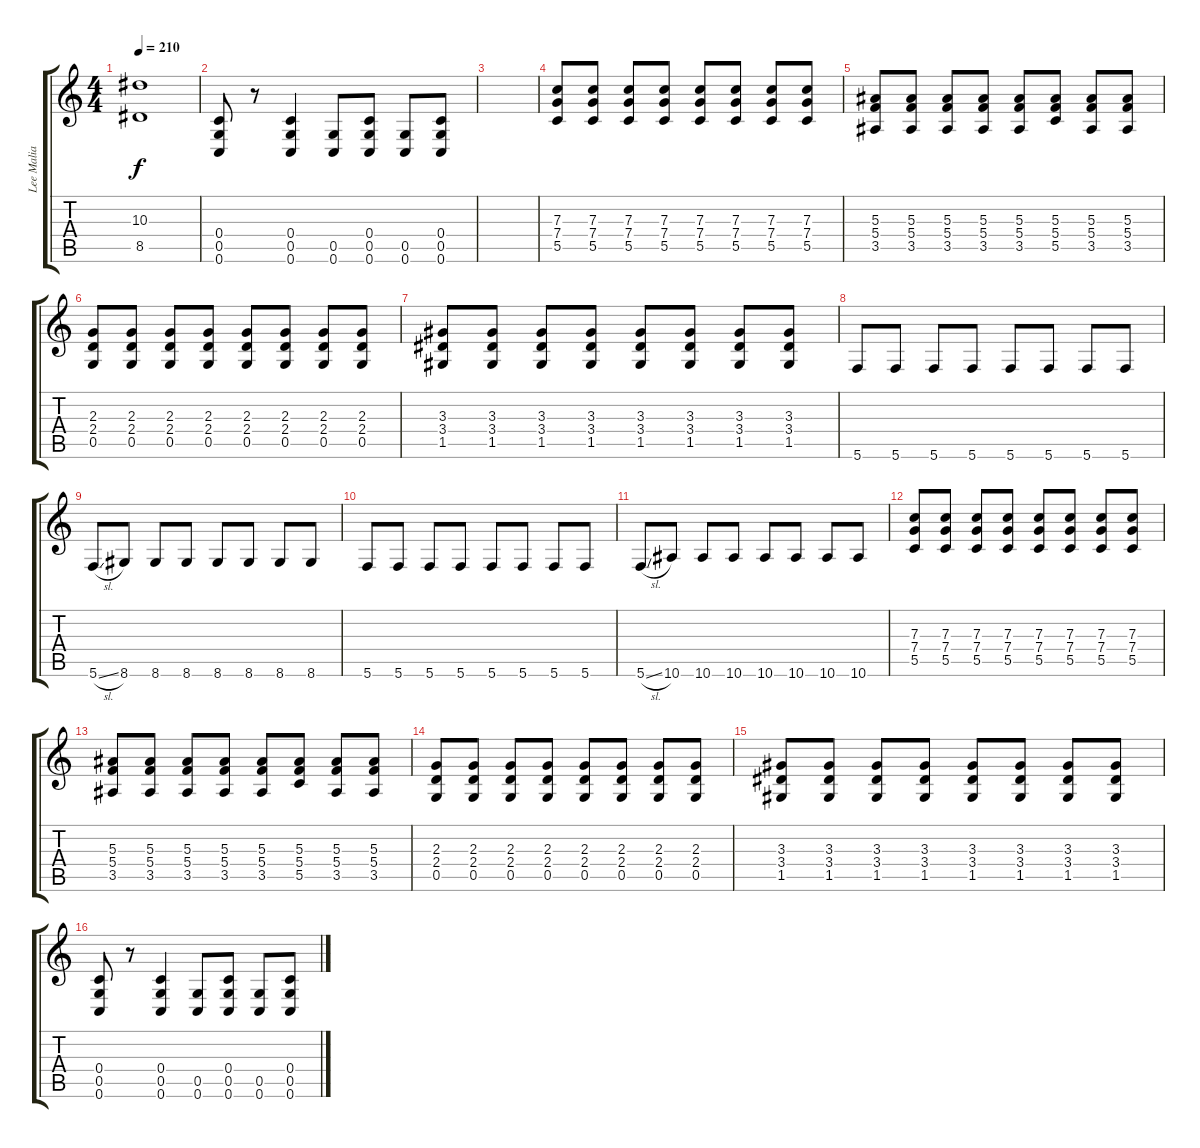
\track ("Lee Malia" "Lee Malia") {instrument distortionguitar}
\staff {score tabs}
\tuning (D4 A3 F3 C3 G2 C2) {hide}
\ts (4 4)
\tempo 210
\clef g2
\ks c
(10.3{t} 8.5{t}).1{dy f} |
(0.4 0.5 0.6).8 r.8 (0.4 0.5 0.6).4 (0.5 0.6).8 (0.4 0.5 0.6).8 (0.5 0.6).8 (0.4 0.5 0.6).8 |
|
(7.3 7.4 5.5).8 (7.3 7.4 5.5).8 (7.3 7.4 5.5).8 (7.3 7.4 5.5).8 (7.3 7.4 5.5).8 (7.3 7.4 5.5).8 (7.3 7.4 5.5).8 (7.3 7.4 5.5).8 |
(5.3 5.4 3.5).8 (5.3 5.4 3.5).8 (5.3 5.4 3.5).8 (5.3 5.4 3.5).8 (5.3 5.4 3.5).8 (5.3 5.4 5.5).8 (5.3 5.4 3.5).8 (5.3 5.4 3.5).8 |
(2.3 2.4 0.5).8 (2.3 2.4 0.5).8 (2.3 2.4 0.5).8 (2.3 2.4 0.5).8 (2.3 2.4 0.5).8 (2.3 2.4 0.5).8 (2.3 2.4 0.5).8 (2.3 2.4 0.5).8 |
(3.3 3.4 1.5).8 (3.3 3.4 1.5).8 (3.3 3.4 1.5).8 (3.3 3.4 1.5).8 (3.3 3.4 1.5).8 (3.3 3.4 1.5).8 (3.3 3.4 1.5).8 (3.3 3.4 1.5).8 |
5.6.8 5.6.8 5.6.8 5.6.8 5.6.8 5.6.8 5.6.8 5.6.8 |
5.6{sl}.8 8.6.8 8.6.8 8.6.8 8.6.8 8.6.8 8.6.8 8.6.8 |
5.6.8 5.6.8 5.6.8 5.6.8 5.6.8 5.6.8 5.6.8 5.6.8 |
5.6{sl}.8 10.6.8 10.6.8 10.6.8 10.6.8 10.6.8 10.6.8 10.6.8 |
(7.3 7.4 5.5).8 (7.3 7.4 5.5).8 (7.3 7.4 5.5).8 (7.3 7.4 5.5).8 (7.3 7.4 5.5).8 (7.3 7.4 5.5).8 (7.3 7.4 5.5).8 (7.3 7.4 5.5).8 |
(5.3 5.4 3.5).8 (5.3 5.4 3.5).8 (5.3 5.4 3.5).8 (5.3 5.4 3.5).8 (5.3 5.4 3.5).8 (5.3 5.4 5.5).8 (5.3 5.4 3.5).8 (5.3 5.4 3.5).8 |
(2.3 2.4 0.5).8 (2.3 2.4 0.5).8 (2.3 2.4 0.5).8 (2.3 2.4 0.5).8 (2.3 2.4 0.5).8 (2.3 2.4 0.5).8 (2.3 2.4 0.5).8 (2.3 2.4 0.5).8 |
(3.3 3.4 1.5).8 (3.3 3.4 1.5).8 (3.3 3.4 1.5).8 (3.3 3.4 1.5).8 (3.3 3.4 1.5).8 (3.3 3.4 1.5).8 (3.3 3.4 1.5).8 (3.3 3.4 1.5).8 |
(0.4 0.5 0.6).8 r.8 (0.4 0.5 0.6).4 (0.5 0.6).8 (0.4 0.5 0.6).8 (0.5 0.6).8 (0.4 0.5 0.6).8
